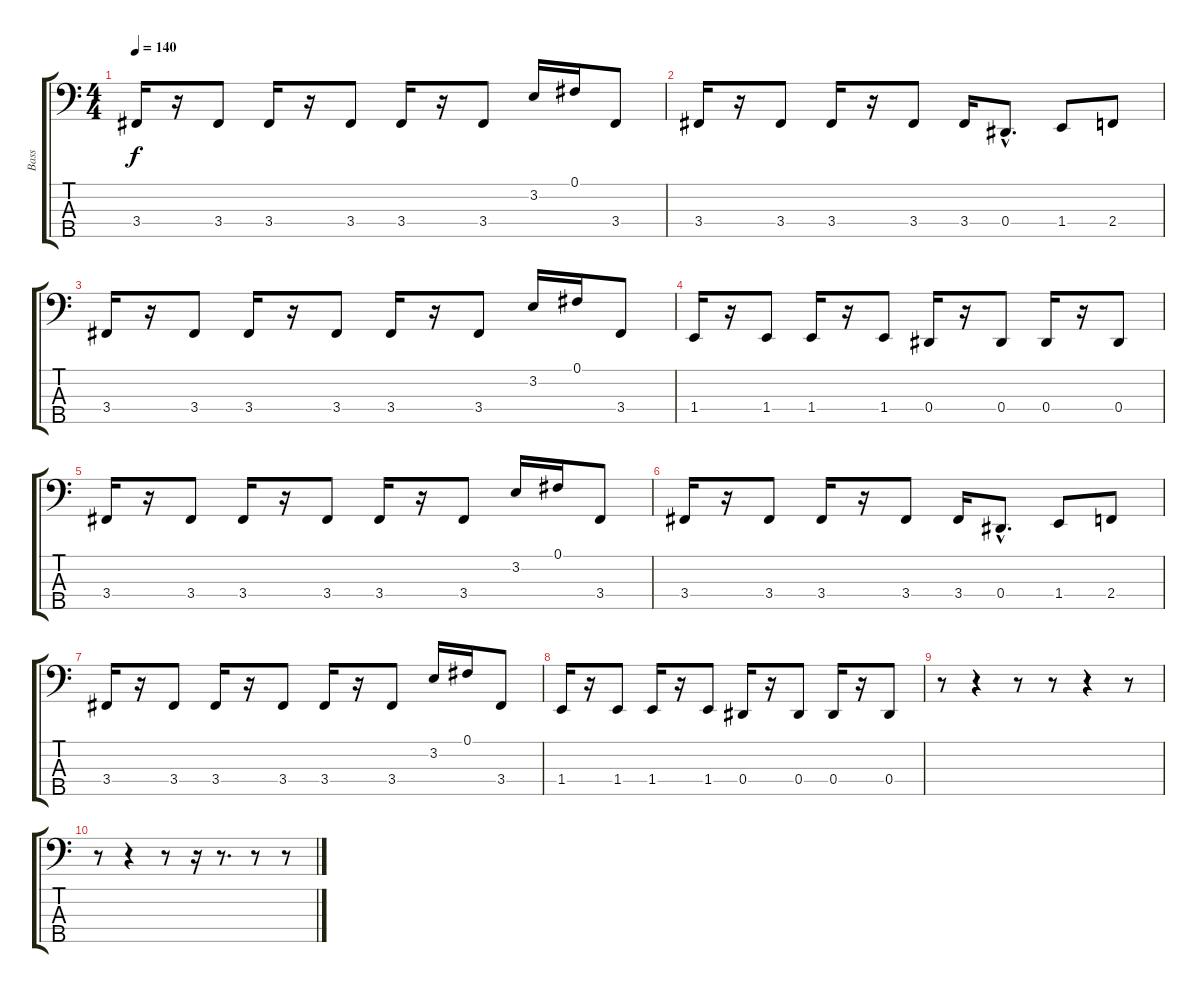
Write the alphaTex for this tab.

\track ("Bass" "Bass") {instrument slapbass2}
\staff {score tabs}
\tuning (Gb2 Db2 Ab1 Eb1 Bb0) {hide}
\ts (4 4)
\tempo 140
\clef f4
\ks c
3.4.16{dy f volume 12} r.16 3.4.8 3.4.16 r.16 3.4.8 3.4.16 r.16 3.4.8 3.2.16 0.1.16 3.4.8 |
3.4.16{volume 10} r.16 3.4.8 3.4.16 r.16 3.4.8 3.4.16 0.4{hac}.8{d} 1.4.8 2.4.8 |
3.4.16{volume 8} r.16 3.4.8 3.4.16 r.16 3.4.8 3.4.16 r.16 3.4.8 3.2.16 0.1.16 3.4.8 |
1.4.16{volume 7} r.16 1.4.8 1.4.16 r.16 1.4.8 0.4.16 r.16 0.4.8 0.4.16 r.16 0.4.8 |
3.4.16{volume 6} r.16 3.4.8 3.4.16 r.16 3.4.8 3.4.16 r.16 3.4.8 3.2.16 0.1.16 3.4.8 |
3.4.16{volume 5} r.16 3.4.8 3.4.16 r.16 3.4.8 3.4.16 0.4{hac}.8{d} 1.4.8 2.4.8 |
3.4.16{volume 3} r.16 3.4.8 3.4.16 r.16 3.4.8 3.4.16 r.16 3.4.8 3.2.16 0.1.16 3.4.8 |
1.4.16 r.16 1.4.8 1.4.16 r.16 1.4.8 0.4.16 r.16 0.4.8 0.4.16 r.16 0.4.8 |
r.8{volume 2} r.4 r.8 r.8{volume 2} r.4 r.8 |
r.8{volume 1} r.4 r.8 r.16{volume 1} r.8{d} r.8 r.8
